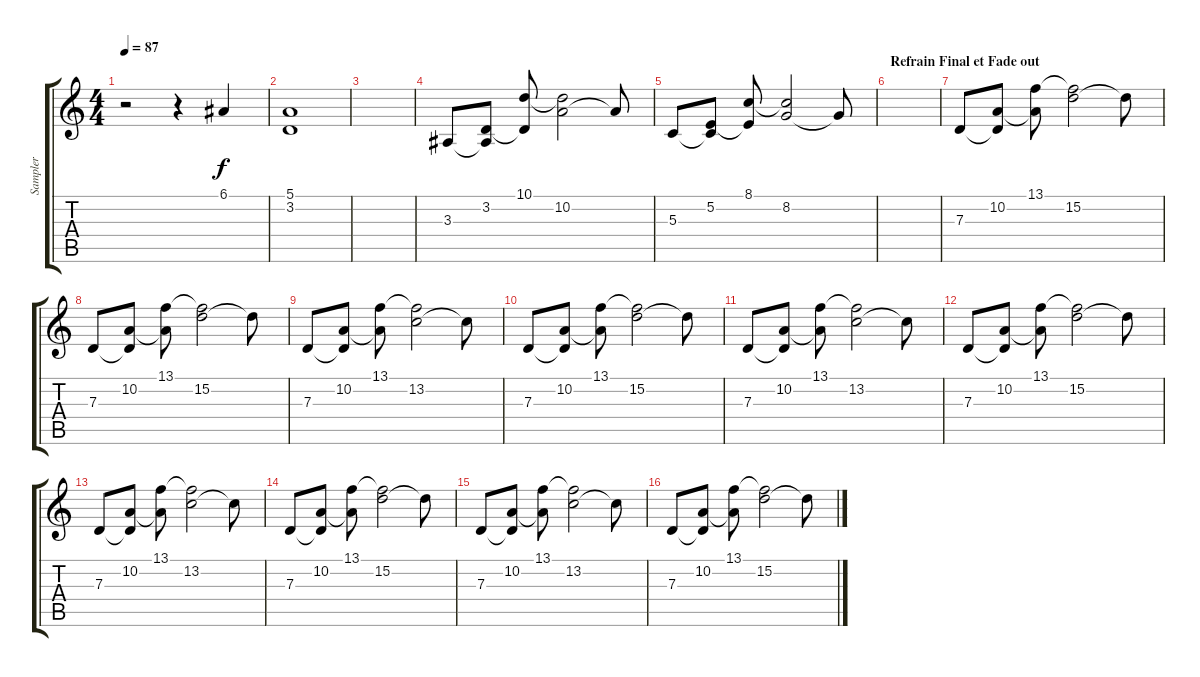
\track ("Sampler" "Sampler") {instrument pad5bowed}
\staff {score tabs}
\tuning (E4 B3 G3 D3 A2 E2) {hide}
\ts (4 4)
\tempo 87
\clef g2
\ks c
r.2{dy f instrument electricguitarjazz} r.4 6.1.4 |
(5.1 3.2).1 |
|
3.3.8 (3.2 3.3{t}).8 (10.1 3.2{t}).8 (10.1{t} 10.2).2 10.2{t}.8 |
5.3.8 (5.2 5.3{t}).8 (8.1 5.2{t}).8 (8.1{t} 8.2).2 8.2{t}.8 |
\section ("" "Refrain Final et Fade out")
|
7.3.8{volume 16 balance 0 instrument electricguitarjazz} (10.2 7.3{t}).8 (13.1 10.2{t}).8 (13.1{t} 15.2).2 15.2{t}.8 |
7.3.8 (10.2 7.3{t}).8 (13.1 10.2{t}).8 (13.1{t} 15.2).2 15.2{t}.8 |
7.3.8 (10.2 7.3{t}).8 (13.1 10.2{t}).8 (13.1{t} 13.2).2 13.2{t}.8 |
7.3.8 (10.2 7.3{t}).8 (13.1 10.2{t}).8 (13.1{t} 15.2).2 15.2{t}.8 |
7.3.8 (10.2 7.3{t}).8 (13.1 10.2{t}).8 (13.1{t} 13.2).2 13.2{t}.8 |
7.3.8 (10.2 7.3{t}).8 (13.1 10.2{t}).8 (13.1{t} 15.2).2 15.2{t}.8 |
7.3.8 (10.2 7.3{t}).8 (13.1 10.2{t}).8 (13.1{t} 13.2).2 13.2{t}.8 |
7.3.8 (10.2 7.3{t}).8 (13.1 10.2{t}).8 (13.1{t} 15.2).2 15.2{t}.8 |
7.3.8 (10.2 7.3{t}).8 (13.1 10.2{t}).8 (13.1{t} 13.2).2 13.2{t}.8 |
7.3.8 (10.2 7.3{t}).8 (13.1 10.2{t}).8 (13.1{t} 15.2).2 15.2{t}.8
